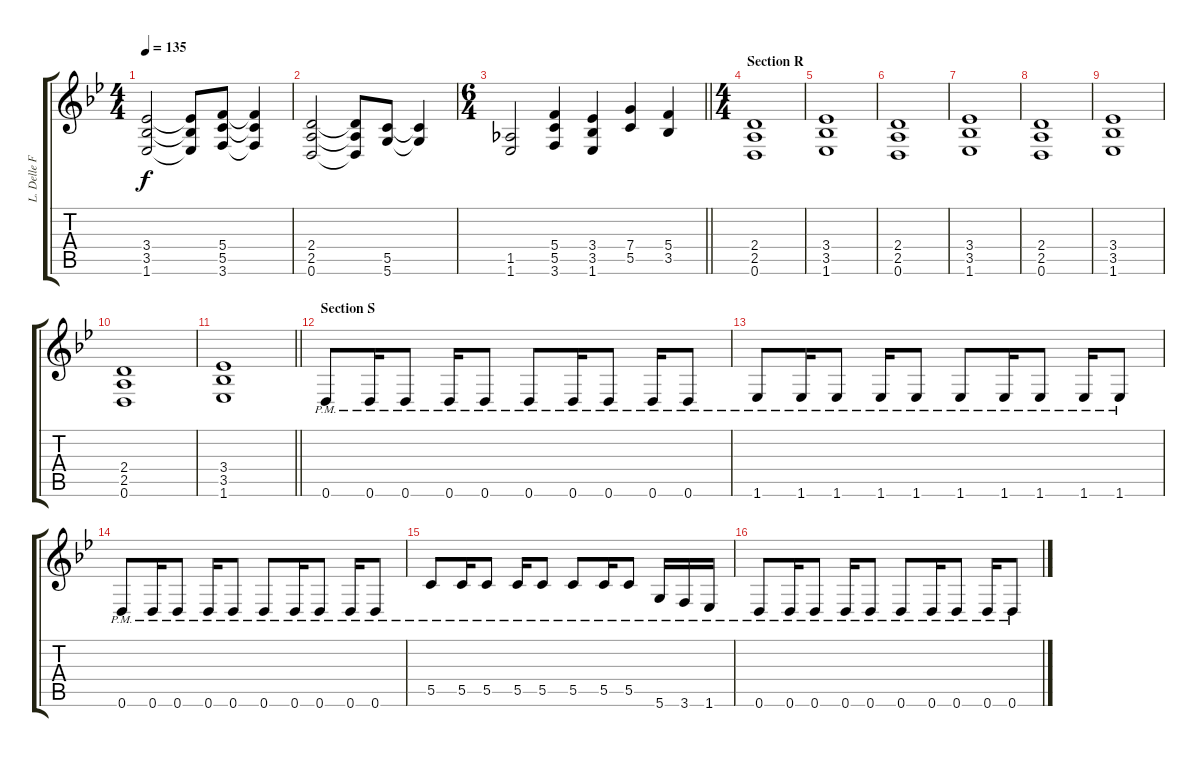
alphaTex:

\track ("L. Delle Fave (Dist. Guitar R)" "L. Delle F") {instrument overdrivenguitar}
\staff {score tabs}
\tuning (D4 A3 F3 C3 G2 D2) {hide}
\ts (4 4)
\tempo 135
\clef g2
\ks gminor
(3.4 3.5 1.6).2{dy f} (3.4{t} 3.5{t} 1.6{t}).8 (5.4 5.5 3.6).8 (5.4{t} 5.5{t} 3.6{t}).4 |
(2.4 2.5 0.6).2 (2.4{t} 2.5{t} 0.6{t}).8 (5.5 5.6).8 (5.5{t} 5.6{t}).4 |
\ts (6 4)
\barLineRight lightlight
(1.5 1.6).2 (5.4 5.5 3.6).4 (3.4 3.5 1.6).4 (7.4 5.5).4 (5.4 3.5).4 |
\ts (4 4)
\section ("" "Section R")
(2.4 2.5 0.6).1 |
(3.4 3.5 1.6).1 |
(2.4 2.5 0.6).1 |
(3.4 3.5 1.6).1 |
(2.4 2.5 0.6).1 |
(3.4 3.5 1.6).1 |
(2.4 2.5 0.6).1 |
\barLineRight lightlight
(3.4 3.5 1.6).1 |
\section ("" "Section S")
0.6{pm}.8{volume 9} 0.6{pm}.16 0.6{pm}.8 0.6{pm}.16 0.6{pm}.8 0.6{pm}.8 0.6{pm}.16 0.6{pm}.8 0.6{pm}.16 0.6{pm}.8 |
1.6{pm}.8 1.6{pm}.16 1.6{pm}.8 1.6{pm}.16 1.6{pm}.8 1.6{pm}.8 1.6{pm}.16 1.6{pm}.8 1.6{pm}.16 1.6{pm}.8 |
0.6{pm}.8 0.6{pm}.16 0.6{pm}.8 0.6{pm}.16 0.6{pm}.8 0.6{pm}.8 0.6{pm}.16 0.6{pm}.8 0.6{pm}.16 0.6{pm}.8 |
5.5{pm}.8 5.5{pm}.16 5.5{pm}.8 5.5{pm}.16 5.5{pm}.8 5.5{pm}.8 5.5{pm}.16 5.5{pm}.8 5.6{pm}.16 3.6{pm}.16 1.6{pm}.16 |
0.6{pm}.8 0.6{pm}.16 0.6{pm}.8 0.6{pm}.16 0.6{pm}.8 0.6{pm}.8 0.6{pm}.16 0.6{pm}.8 0.6{pm}.16 0.6{pm}.8
